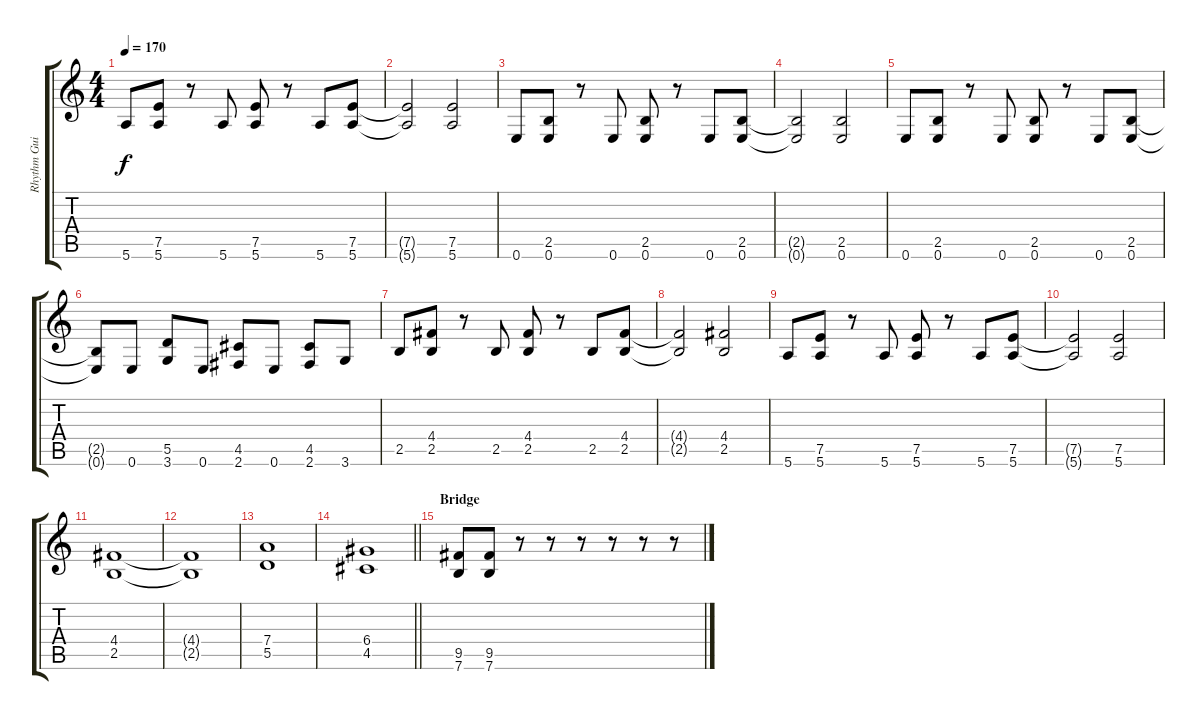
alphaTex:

\track ("Rhythm Guitar" "Rhythm Gui") {instrument distortionguitar}
\staff {score tabs}
\tuning (E4 B3 G3 D3 A2 E2) {hide}
\ts (4 4)
\tempo 170
\clef g2
\ks c
5.6.8{dy f} (7.5 5.6).8 r.8 5.6.8 (7.5 5.6).8 r.8 5.6.8 (7.5 5.6).8 |
(7.5{t} 5.6{t}).2 (7.5 5.6).2 |
0.6.8 (2.5 0.6).8 r.8 0.6.8 (2.5 0.6).8 r.8 0.6.8 (2.5 0.6).8 |
(2.5{t} 0.6{t}).2 (2.5 0.6).2 |
0.6.8 (2.5 0.6).8 r.8 0.6.8 (2.5 0.6).8 r.8 0.6.8 (2.5 0.6).8 |
(2.5{t} 0.6{t}).8 0.6.8 (5.5 3.6).8 0.6.8 (4.5 2.6).8 0.6.8 (4.5 2.6).8 3.6.8 |
2.5.8 (4.4 2.5).8 r.8 2.5.8 (4.4 2.5).8 r.8 2.5.8 (4.4 2.5).8 |
(4.4{t} 2.5{t}).2 (4.4 2.5).2 |
5.6.8 (7.5 5.6).8 r.8 5.6.8 (7.5 5.6).8 r.8 5.6.8 (7.5 5.6).8 |
(7.5{t} 5.6{t}).2 (7.5 5.6).2 |
(4.4 2.5).1 |
(4.4{t} 2.5{t}).1 |
(7.4 5.5).1 |
\barLineRight lightlight
(6.4 4.5).1 |
\section ("" "Bridge")
(9.5 7.6).8 (9.5 7.6).8 r.8 r.8 r.8 r.8 r.8 r.8
